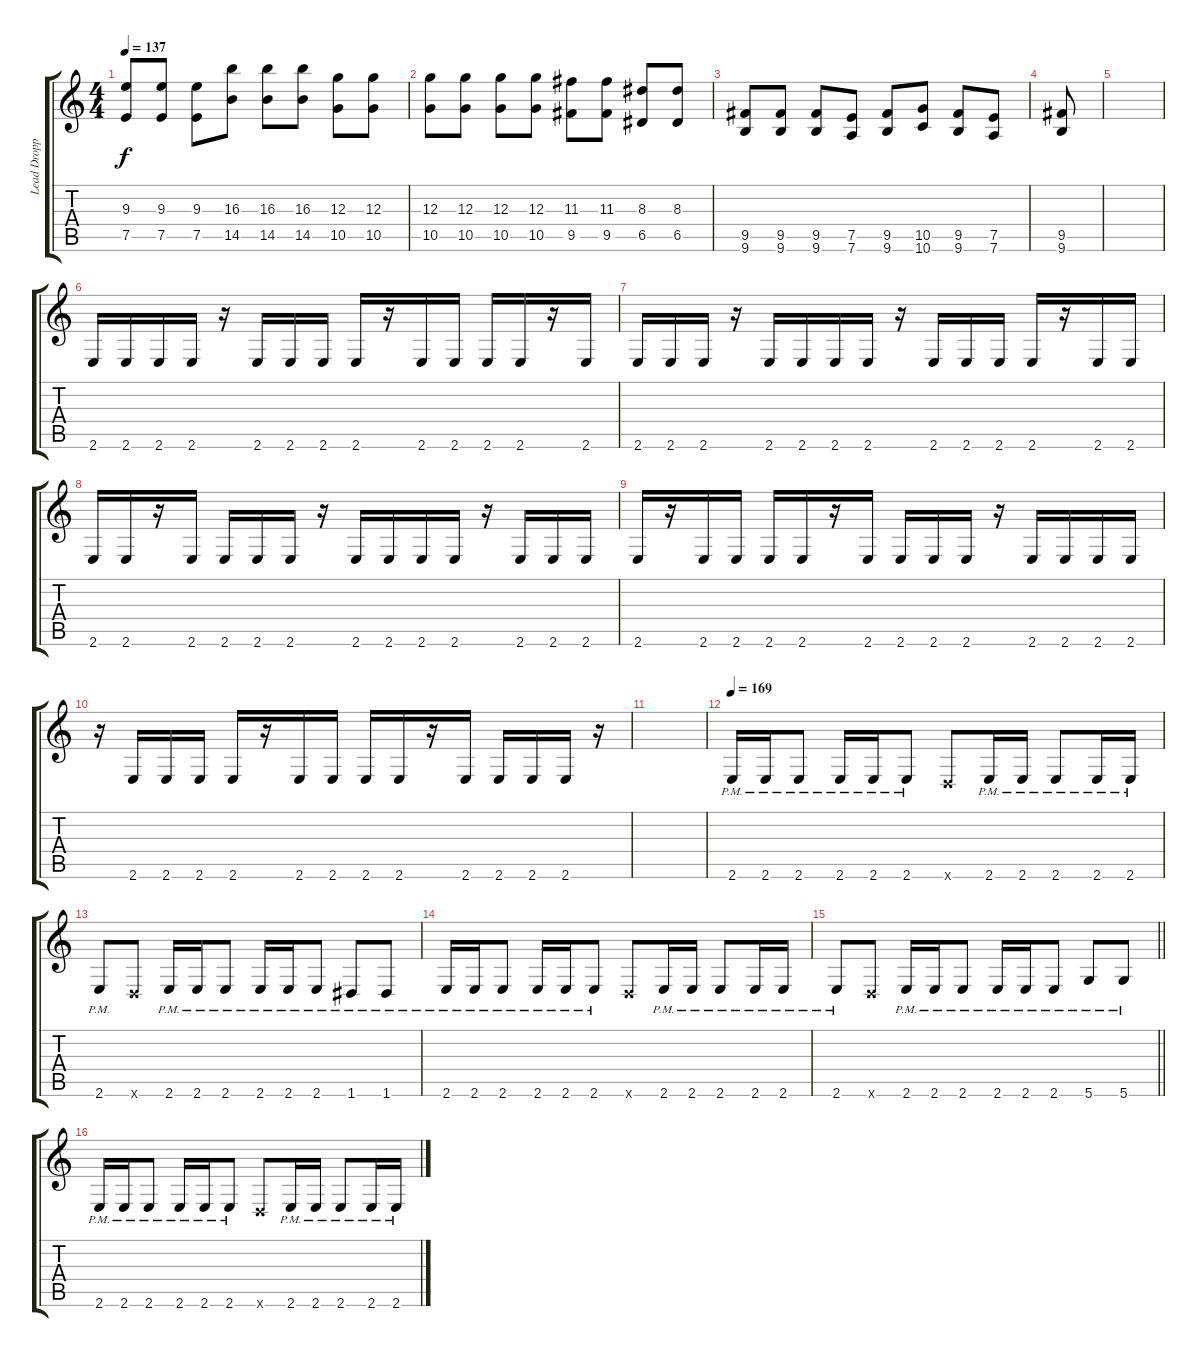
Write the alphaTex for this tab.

\track ("Lead Dropped D " "Lead Dropp") {instrument distortionguitar}
\staff {score tabs}
\tuning (E4 B3 G3 D3 A2 D2) {hide}
\ts (4 4)
\tempo 137
\clef g2
\ks c
(9.3 7.5).8{dy f} (9.3 7.5).8 (9.3 7.5).8 (16.3 14.5).8 (16.3 14.5).8 (16.3 14.5).8 (12.3 10.5).8 (12.3 10.5).8 |
(12.3 10.5).8 (12.3 10.5).8 (12.3 10.5).8 (12.3 10.5).8 (11.3 9.5).8 (11.3 9.5).8 (8.3 6.5).8 (8.3 6.5).8 |
(9.5 9.6).8 (9.5 9.6).8 (9.5 9.6).8 (7.5 7.6).8 (9.5 9.6).8 (10.5 10.6).8 (9.5 9.6).8 (7.5 7.6).8 |
(9.5 9.6).8 |
|
2.6.16 2.6.16 2.6.16 2.6.16 r.16 2.6.16 2.6.16 2.6.16 2.6.16 r.16 2.6.16 2.6.16 2.6.16 2.6.16 r.16 2.6.16 |
2.6.16 2.6.16 2.6.16 r.16 2.6.16 2.6.16 2.6.16 2.6.16 r.16 2.6.16 2.6.16 2.6.16 2.6.16 r.16 2.6.16 2.6.16 |
2.6.16 2.6.16 r.16 2.6.16 2.6.16 2.6.16 2.6.16 r.16 2.6.16 2.6.16 2.6.16 2.6.16 r.16 2.6.16 2.6.16 2.6.16 |
2.6.16 r.16 2.6.16 2.6.16 2.6.16 2.6.16 r.16 2.6.16 2.6.16 2.6.16 2.6.16 r.16 2.6.16 2.6.16 2.6.16 2.6.16 |
r.16 2.6.16 2.6.16 2.6.16 2.6.16 r.16 2.6.16 2.6.16 2.6.16 2.6.16 r.16 2.6.16 2.6.16 2.6.16 2.6.16 r.16 |
|
\tempo 169
2.6{pm}.16 2.6{pm}.16 2.6{pm}.8 2.6{pm}.16 2.6{pm}.16 2.6{pm}.8 0.6{x}.8 2.6{pm}.16 2.6{pm}.16 2.6{pm}.8 2.6{pm}.16 2.6{pm}.16 |
2.6{pm}.8 0.6{x}.8 2.6{pm}.16 2.6{pm}.16 2.6{pm}.8 2.6{pm}.16 2.6{pm}.16 2.6{pm}.8 1.6{pm}.8 1.6{pm}.8 |
2.6{pm}.16 2.6{pm}.16 2.6{pm}.8 2.6{pm}.16 2.6{pm}.16 2.6{pm}.8 0.6{x}.8 2.6{pm}.16 2.6{pm}.16 2.6{pm}.8 2.6{pm}.16 2.6{pm}.16 |
\barLineRight lightlight
2.6{pm}.8 0.6{x}.8 2.6{pm}.16 2.6{pm}.16 2.6{pm}.8 2.6{pm}.16 2.6{pm}.16 2.6{pm}.8 5.6{pm}.8 5.6{pm}.8 |
2.6{pm}.16 2.6{pm}.16 2.6{pm}.8 2.6{pm}.16 2.6{pm}.16 2.6{pm}.8 0.6{x}.8 2.6{pm}.16 2.6{pm}.16 2.6{pm}.8 2.6{pm}.16 2.6{pm}.16
